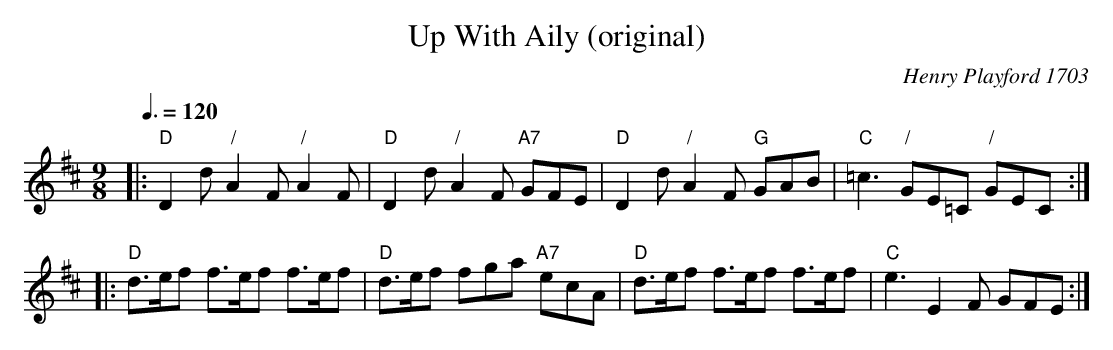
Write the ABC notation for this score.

X:1
T:Up With Aily (original)
C:Henry Playford 1703
Q:3/8=120
M:9/8
L:1/8
K:D
|: "D"D2d "/"A2F "/"A2F | "D"D2d "/"A2F "A7"GFE | "D"D2d "/"A2F "G"GAB | "C"=c3 "/"GE=C "/"GEC :|
|: "D"d>ef f>ef f>ef | "D"d>ef fga "A7"ecA | "D"d>ef f>ef f>ef | "C"e3 E2F GFE :|
